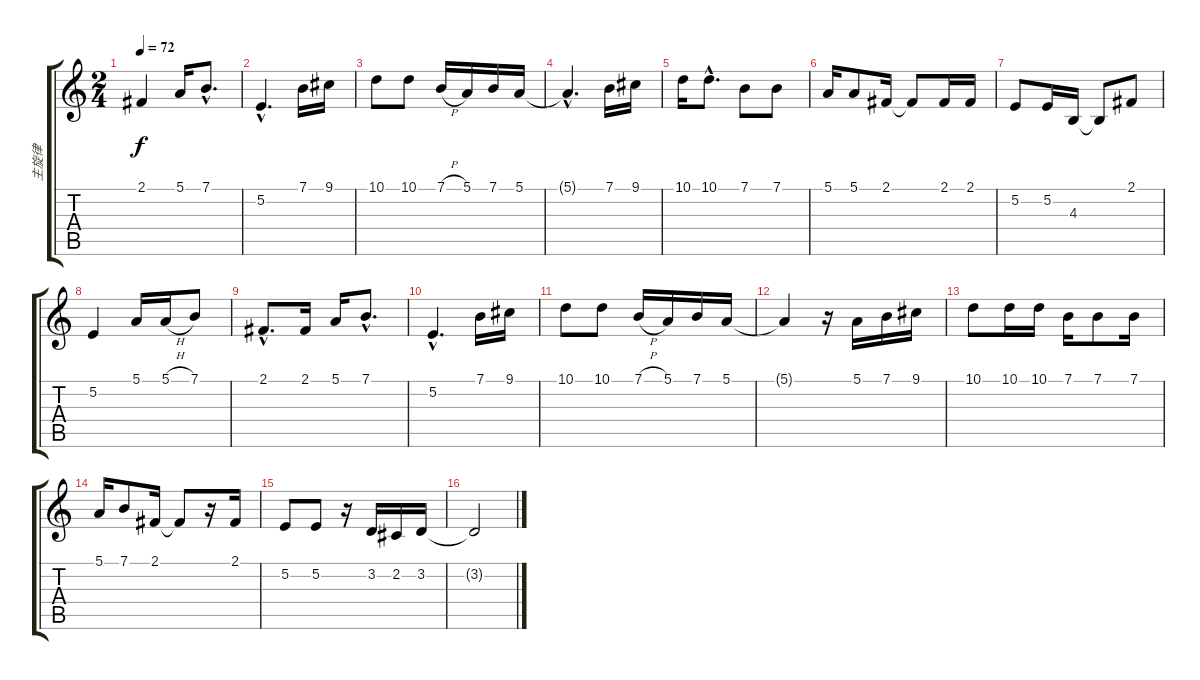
\track ("主旋律" "主旋律") {instrument vibraphone}
\staff {score tabs}
\tuning (E4 B3 G3 D3 A2 E2) {hide}
\ts (2 4)
\tempo 72
\clef g2
\ks c
2.1.4{dy f} 5.1.16 7.1{hac}.8{d} |
5.2{hac}.4{d} 7.1.16 9.1.16 |
10.1.8 10.1.8 7.1{h}.16 5.1.16 7.1.16 5.1.16 |
5.1{hac t}.4{d} 7.1.16 9.1.16 |
10.1.16 10.1{hac}.8{d} 7.1.8 7.1.8 |
5.1.16 5.1.8 2.1.16 2.1{t}.8 2.1.16 2.1.16 |
5.2.8 5.2.16 4.3.16 4.3{t}.8 2.1.8 |
5.2.4 5.1.16 5.1{h}.16 7.1.8 |
2.1{hac}.8{d} 2.1.16 5.1.16 7.1{hac}.8{d} |
5.2{hac}.4{d} 7.1.16 9.1.16 |
10.1.8 10.1.8 7.1{h}.16 5.1.16 7.1.16 5.1.16 |
5.1{t}.4 r.16 5.1.16 7.1.16 9.1.16 |
10.1.8 10.1.16 10.1.16 7.1.16 7.1.8 7.1.16 |
5.1.16 7.1.8 2.1.16 2.1{t}.8 r.16 2.1.16 |
5.2.8 5.2.8 r.16 3.2.16 2.2.16 3.2.16 |
3.2{t}.2
